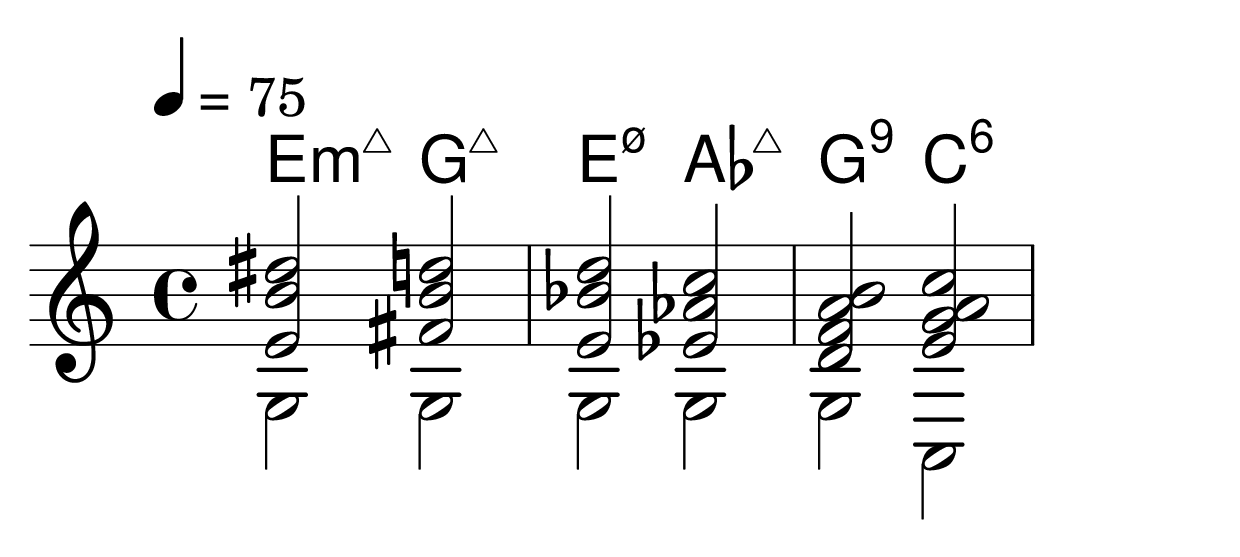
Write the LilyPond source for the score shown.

\version "2.24.1"

\include "page.ly"

% NOTE: See `https://www.youtube.com/watch?v=yQnjn5NVSUI`.

\score {
  <<
    \new ChordNames {
      % NOTE: See `https://lilypond.org/doc/v2.21/Documentation/notation/common-chord-modifiers`.
      % NOTE: See `https://lilypond.org/doc/v2.21/Documentation/notation/chord-mode#extended-and-altered-chords`.
      \chordmode {
        e2:m7+    g:7+    |
        e:m7.5-   aes:7+  |
        g:7.9     c:6     |
      }
    }
    % NOTE: See `https://lilypond.org/doc/v2.22/Documentation/notation/midi-instruments`.
    \new Staff \with { midiInstrument = "muted trumpet" } {
      \time  4/4
      \tempo 4 = 75
      \clef treble
        \relative c' {
          << < e     b'    dis     >2 \\ g,2 >>
          << < fis'  b     d       >  \\ g,  >> |
          << < e'    bes'  d       >  \\ g,  >>
          << < ees'  aes   c       >  \\ g,  >> |
          << < d'    f     a   b   >  \\ g,  >>
          << < e'    g     a   c   >  \\ c,  >> |
        }
    }
  >>
  \layout { }
  \midi { }
}
